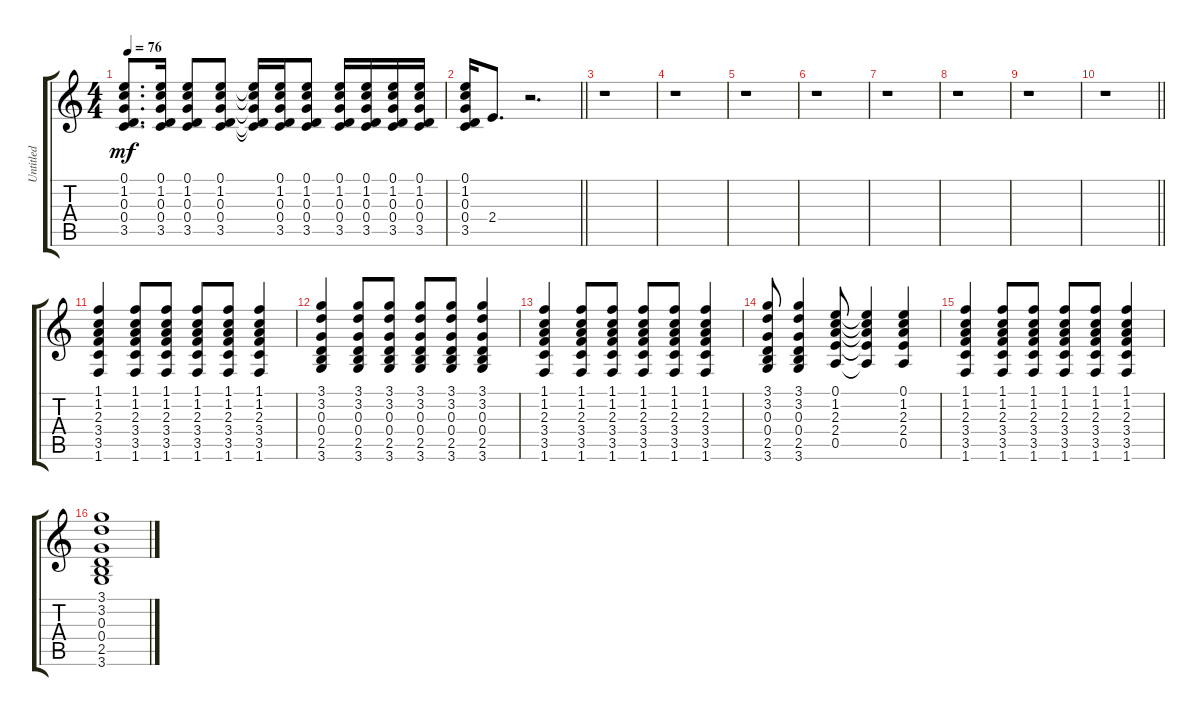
\track ("Untitled" "Untitled") {instrument acousticguitarsteel}
\staff {score tabs}
\tuning (E4 B3 G3 D3 A2 E2) {hide}
\ts (4 4)
\tempo 76
\clef g2
\ks c
(0.1 1.2 0.3 0.4 3.5).8{d dy mf} (0.1 1.2 0.3 0.4 3.5).16 (0.1 1.2 0.3 0.4 3.5).8 (0.1 1.2 0.3 0.4 3.5).8 (0.1{t} 1.2{t} 0.3{t} 0.4{t} 3.5{t}).16 (0.1 1.2 0.3 0.4 3.5).16 (0.1 1.2 0.3 0.4 3.5).8 (0.1 1.2 0.3 0.4 3.5).16 (0.1 1.2 0.3 0.4 3.5).16 (0.1 1.2 0.3 0.4 3.5).16 (0.1 1.2 0.3 0.4 3.5).16 |
\barLineRight lightlight
(0.1 1.2 0.3 0.4 3.5).16 2.4.8{d} r.2{d} |
r.1 |
r.1 |
r.1 |
r.1 |
r.1 |
r.1 |
r.1 |
\barLineRight lightlight
r.1 |
(1.1 1.2 2.3 3.4 3.5 1.6).4 (1.1 1.2 2.3 3.4 3.5 1.6).8 (1.1 1.2 2.3 3.4 3.5 1.6).8 (1.1 1.2 2.3 3.4 3.5 1.6).8 (1.1 1.2 2.3 3.4 3.5 1.6).8 (1.1 1.2 2.3 3.4 3.5 1.6).4 |
(3.1 3.2 0.3 0.4 2.5 3.6).4 (3.1 3.2 0.3 0.4 2.5 3.6).8 (3.1 3.2 0.3 0.4 2.5 3.6).8 (3.1 3.2 0.3 0.4 2.5 3.6).8 (3.1 3.2 0.3 0.4 2.5 3.6).8 (3.1 3.2 0.3 0.4 2.5 3.6).4 |
(1.1 1.2 2.3 3.4 3.5 1.6).4 (1.1 1.2 2.3 3.4 3.5 1.6).8 (1.1 1.2 2.3 3.4 3.5 1.6).8 (1.1 1.2 2.3 3.4 3.5 1.6).8 (1.1 1.2 2.3 3.4 3.5 1.6).8 (1.1 1.2 2.3 3.4 3.5 1.6).4 |
(3.1 3.2 0.3 0.4 2.5 3.6).8 (3.1 3.2 0.3 0.4 2.5 3.6).4 (0.1 1.2 2.3 2.4 0.5).8 (0.1{t} 1.2{t} 2.3{t} 2.4{t} 0.5{t}).4 (0.1 1.2 2.3 2.4 0.5).4 |
(1.1 1.2 2.3 3.4 3.5 1.6).4 (1.1 1.2 2.3 3.4 3.5 1.6).8 (1.1 1.2 2.3 3.4 3.5 1.6).8 (1.1 1.2 2.3 3.4 3.5 1.6).8 (1.1 1.2 2.3 3.4 3.5 1.6).8 (1.1 1.2 2.3 3.4 3.5 1.6).4 |
(3.1 3.2 0.3 0.4 2.5 3.6).1
